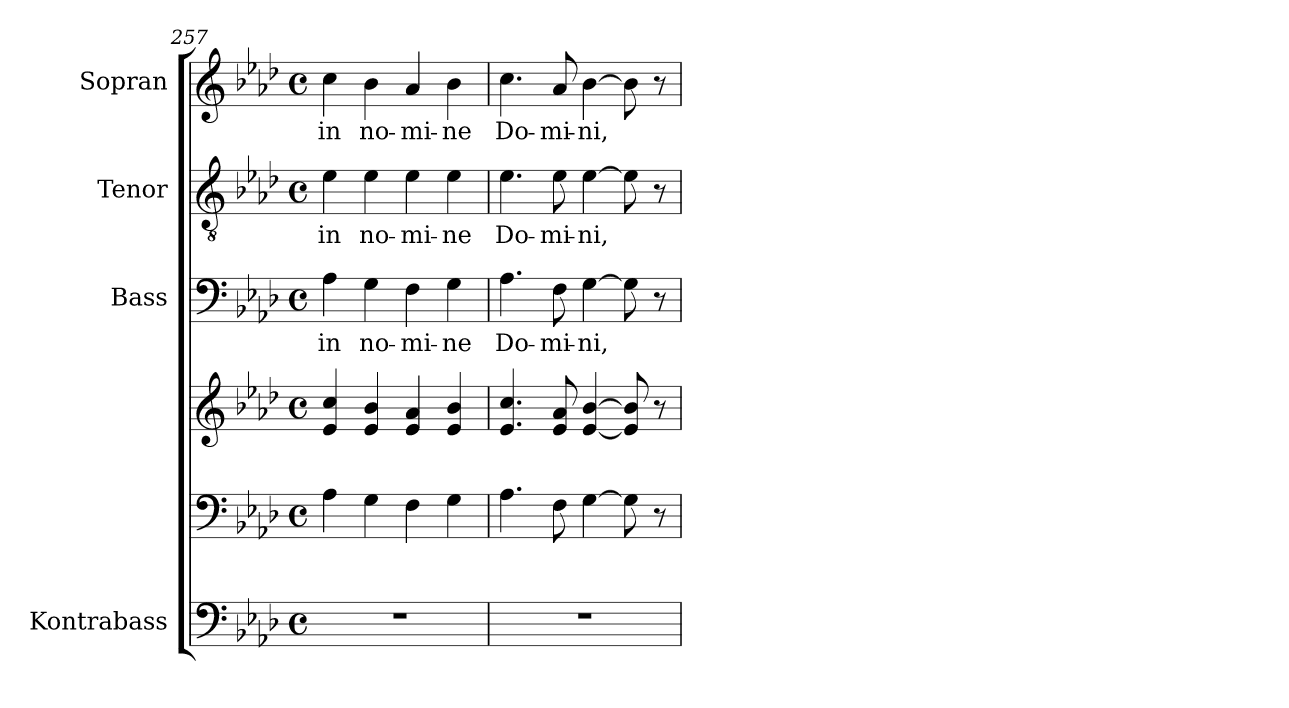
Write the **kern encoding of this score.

**kern	**kern	**kern	**kern	**text	**kern	**text	**kern	**text
*part5	*part4	*part4	*part3	*part3	*part2	*part2	*part1	*part1
*staff6	*staff5	*staff4	*staff3	*staff3	*staff2	*staff2	*staff1	*staff1
*I"Kontrabass	*	*	*I"Bass	*	*I"Tenor	*	*I"Sopran	*
*I'Kb.	*	*	*I'B.	*	*I'T.	*	*I'S.	*
*clefF4	*clefF4	*clefG2	*clefF4	*	*clefGv2	*	*clefG2	*
*ITrd7c12	*	*	*	*	*	*	*	*
*k[b-e-a-d-]	*k[b-e-a-d-]	*k[b-e-a-d-]	*k[b-e-a-d-]	*	*k[b-e-a-d-]	*	*k[b-e-a-d-]	*
*A-:	*A-:	*A-:	*A-:	*	*A-:	*	*A-:	*
*M4/4	*M4/4	*M4/4	*M4/4	*	*M4/4	*	*M4/4	*
*met(c)	*met(c)	*met(c)	*met(c)	*	*met(c)	*	*met(c)	*
=257	=257	=257	=257	=257	=257	=257	=257	=257
!	!	!	!	!LO:LY:b	!	!LO:LY:b	!	!LO:LY:b
1r	4A-\	4e-/ 4cc/	4A-\	in	4e-\	in	4cc\	in
!	!	!	!	!LO:LY:b	!	!LO:LY:b	!	!LO:LY:b
.	4G\	4e-/ 4b-/	4G\	no-	4e-\	no-	4b-\	no-
!	!	!	!	!LO:LY:b	!	!LO:LY:b	!	!LO:LY:b
.	4F\	4e-/ 4a-/	4F\	-mi-	4e-\	-mi-	4a-/	-mi-
!	!	!	!	!LO:LY:b	!	!LO:LY:b	!	!LO:LY:b
.	4G\	4e-/ 4b-/	4G\	-ne	4e-\	-ne	4b-\	-ne
=258	=258	=258	=258	=258	=258	=258	=258	=258
!	!	!	!	!LO:LY:b	!	!LO:LY:b	!	!LO:LY:b
1r	4.A-\	4.e-/ 4.cc/	4.A-\	Do-	4.e-\	Do-	4.cc\	Do-
!	!	!	!	!LO:LY:b	!	!LO:LY:b	!	!LO:LY:b
.	8F\	8e-/ 8a-/	8F\	-mi-	8e-\	-mi-	8a-/	-mi-
!	!	!	!	!LO:LY:b	!	!LO:LY:b	!	!LO:LY:b
.	[4G\	[4e-/ [4b-/	[4G\	-ni,	[4e-\	-ni,	[4b-\	-ni,
.	8G\]	8e-/] 8b-/]	8G\]	.	8e-\]	.	8b-\]	.
.	8r	8r	8r	.	8r	.	8r	.
=	=	=	=	=	=	=	=	=
*-	*-	*-	*-	*-	*-	*-	*-	*-
